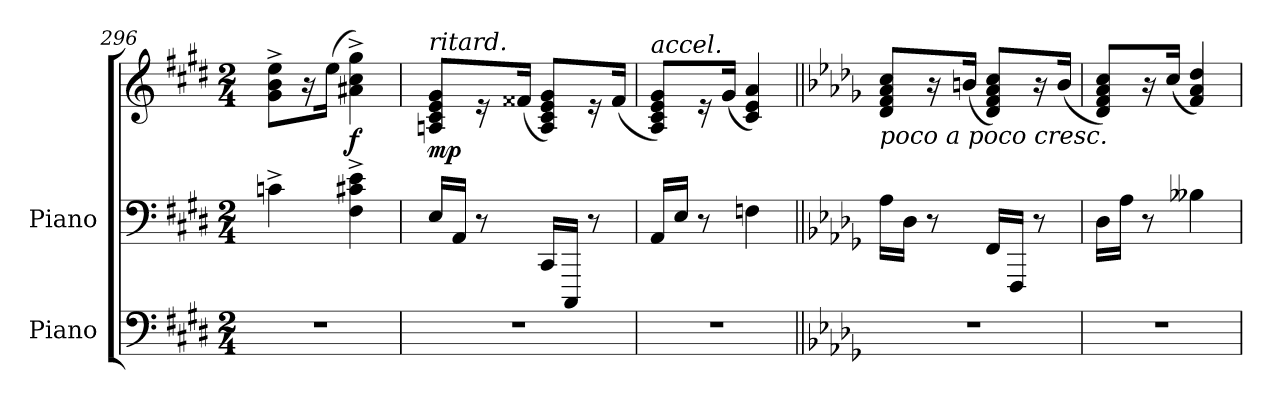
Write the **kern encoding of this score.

**kern	**kern	**kern	**dynam
*part2	*part1	*part1	*part1
*staff3	*staff2	*staff1	*staff1/2
*I"Piano	*I"Piano	*	*
*I'Pno	*I'Pno	*	*
*clefF4	*clefF4	*clefG2	*
*k[f#c#g#d#]	*k[f#c#g#d#]	*k[f#c#g#d#]	*
*M2/4	*M2/4	*M2/4	*
=296	=296	=296	=296
2r	4cn^\	8g#\^ 8b\^ 8ee\^L	.
.	.	16r	.
.	.	(>16ee\Jk	.
!	!	!	!LO:DY:b
.	4F#\^ 4c#X\^ 4e\^	4a#X\^ 4cc#\^ 4gg#\^)	f
=297	=297	=297	=297
!	!	!LO:TX:a:i:t=ritard.	!
!	!	!	!LO:DY:b
2r	16E/LL	8An/ 8c#/ 8e/ 8g#/L	mp
.	16AA/JJ	.	.
.	8r	16r	.
.	.	(<16f##X/Jk	.
.	16CC#/LL	8A/ 8c#/ 8e/ 8g#/L)	.
.	16CCC#/JJ	.	.
.	8r	16r	.
.	.	(<16f##/Jk	.
=298	=298	=298	=298
!	!	!LO:TX:a:i:t=accel.	!
2r	16AA/LL	8A/ 8c#/ 8e/ 8g#/L)	.
.	16E/JJ	.	.
.	8r	16r	.
.	.	(<16g#/Jk	.
.	4Fn\	4c#/ 4e/ 4a/)	.
!!LO:PB:g=z
=299||	=299||	=299||	=299||
*k[b-e-a-d-g-]	*k[b-e-a-d-g-]	*k[b-e-a-d-g-]	*
!	!	!LO:TX:b:i:t=poco a poco cresc.	!
2r	16A-\LL	8d-/ 8f/ 8a-/ 8cc/L	.
.	16D-\JJ	.	.
.	8r	16r	.
.	.	(<16bn/Jk	.
.	16FF/LL	8d-/ 8f/ 8a-/ 8cc/L)	.
.	16FFF/JJ	.	.
.	8r	16r	.
.	.	(<16b/Jk	.
=300	=300	=300	=300
2r	16D-\LL	8d-/ 8f/ 8a-/ 8cc/L)	.
.	16A-\JJ	.	.
.	8r	16r	.
.	.	(<16cc/Jk	.
.	4B--X\	4f/ 4a-/ 4dd-/)	.
=	=	=	=
*-	*-	*-	*-
